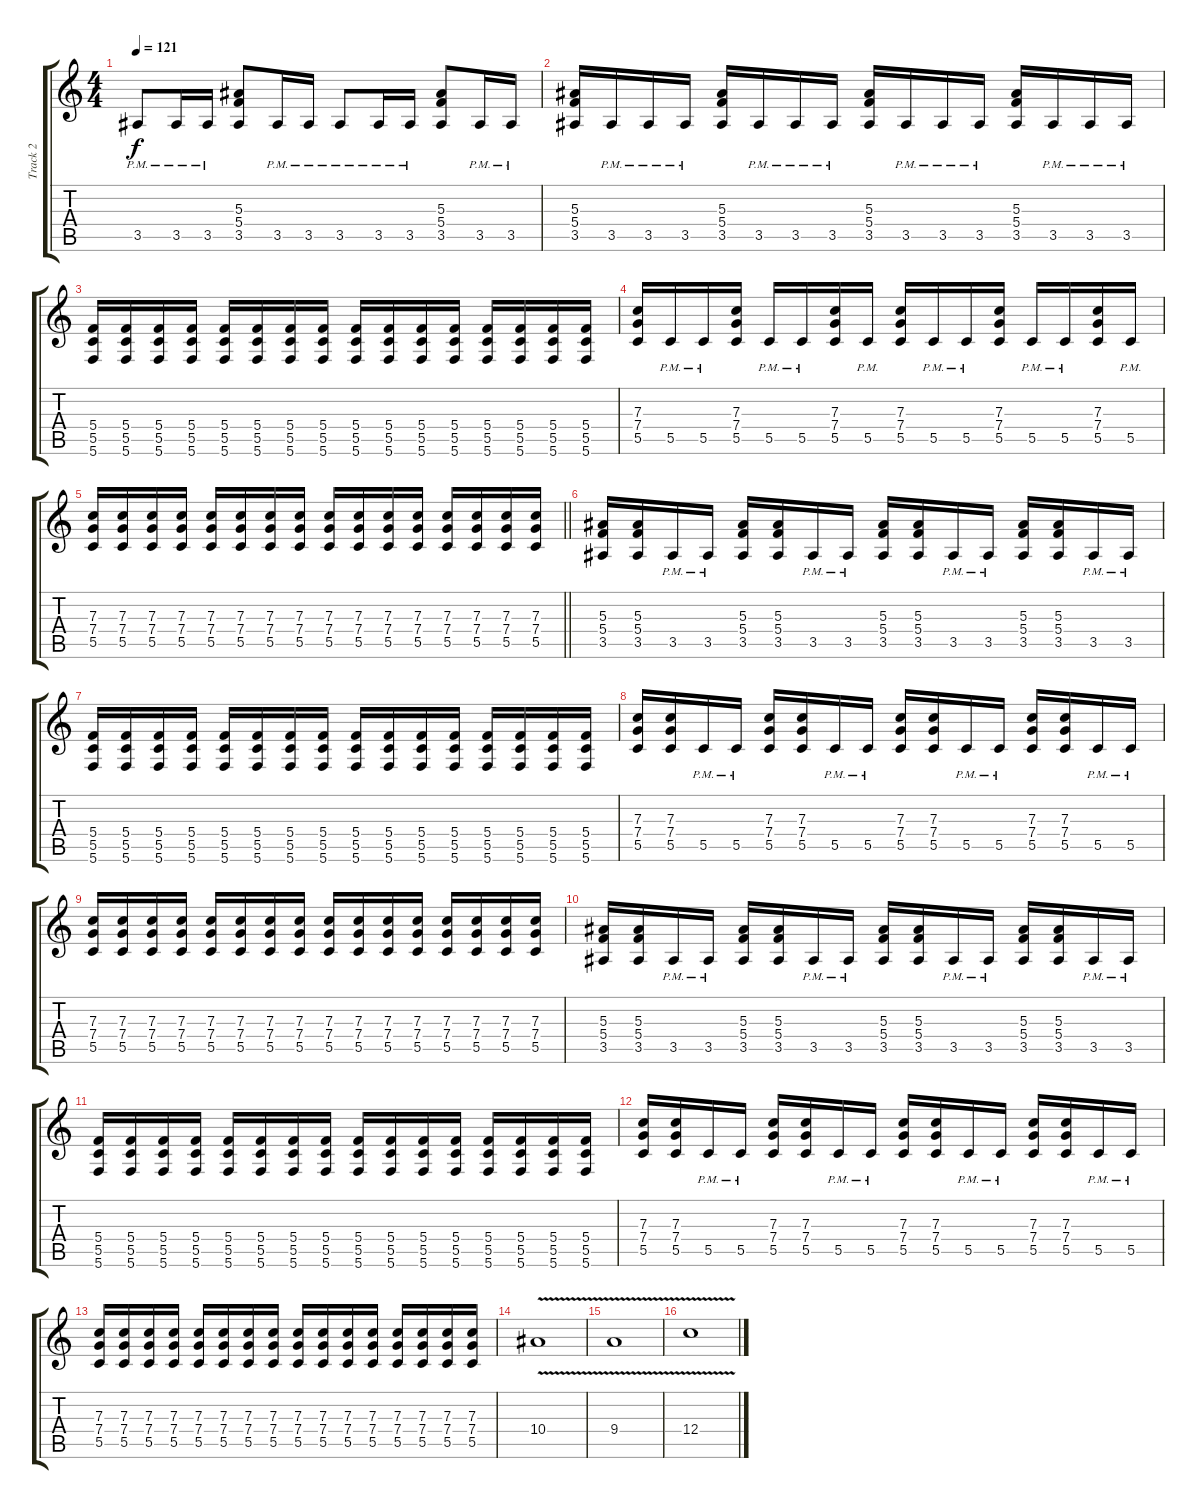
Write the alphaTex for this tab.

\track ("Track 2" "Track 2") {instrument overdrivenguitar}
\staff {score tabs}
\tuning (D4 A3 F3 C3 G2 C2) {hide}
\ts (4 4)
\tempo 121
\clef g2
\ks c
3.5{pm}.8{dy f} 3.5{pm}.16 3.5{pm}.16 (5.3 5.4 3.5).8 3.5{pm}.16 3.5{pm}.16 3.5{pm}.8 3.5{pm}.16 3.5{pm}.16 (5.3 5.4 3.5).8 3.5{pm}.16 3.5{pm}.16 |
(5.3 5.4 3.5).16 3.5{pm}.16 3.5{pm}.16 3.5{pm}.16 (5.3 5.4 3.5).16 3.5{pm}.16 3.5{pm}.16 3.5{pm}.16 (5.3 5.4 3.5).16 3.5{pm}.16 3.5{pm}.16 3.5{pm}.16 (5.3 5.4 3.5).16 3.5{pm}.16 3.5{pm}.16 3.5{pm}.16 |
(5.4 5.5 5.6).16 (5.4 5.5 5.6).16 (5.4 5.5 5.6).16 (5.4 5.5 5.6).16 (5.4 5.5 5.6).16 (5.4 5.5 5.6).16 (5.4 5.5 5.6).16 (5.4 5.5 5.6).16 (5.4 5.5 5.6).16 (5.4 5.5 5.6).16 (5.4 5.5 5.6).16 (5.4 5.5 5.6).16 (5.4 5.5 5.6).16 (5.4 5.5 5.6).16 (5.4 5.5 5.6).16 (5.4 5.5 5.6).16 |
(7.3 7.4 5.5).16 5.5{pm}.16 5.5{pm}.16 (7.3 7.4 5.5).16 5.5{pm}.16 5.5{pm}.16 (7.3 7.4 5.5).16 5.5{pm}.16 (7.3 7.4 5.5).16 5.5{pm}.16 5.5{pm}.16 (7.3 7.4 5.5).16 5.5{pm}.16 5.5{pm}.16 (7.3 7.4 5.5).16 5.5{pm}.16 |
\barLineRight lightlight
(7.3 7.4 5.5).16 (7.3 7.4 5.5).16 (7.3 7.4 5.5).16 (7.3 7.4 5.5).16 (7.3 7.4 5.5).16 (7.3 7.4 5.5).16 (7.3 7.4 5.5).16 (7.3 7.4 5.5).16 (7.3 7.4 5.5).16 (7.3 7.4 5.5).16 (7.3 7.4 5.5).16 (7.3 7.4 5.5).16 (7.3 7.4 5.5).16 (7.3 7.4 5.5).16 (7.3 7.4 5.5).16 (7.3 7.4 5.5).16 |
\section ("" "")
(5.3 5.4 3.5).16 (5.3 5.4 3.5).16 3.5{pm}.16 3.5{pm}.16 (5.3 5.4 3.5).16 (5.3 5.4 3.5).16 3.5{pm}.16 3.5{pm}.16 (5.3 5.4 3.5).16 (5.3 5.4 3.5).16 3.5{pm}.16 3.5{pm}.16 (5.3 5.4 3.5).16 (5.3 5.4 3.5).16 3.5{pm}.16 3.5{pm}.16 |
(5.4 5.5 5.6).16 (5.4 5.5 5.6).16 (5.4 5.5 5.6).16 (5.4 5.5 5.6).16 (5.4 5.5 5.6).16 (5.4 5.5 5.6).16 (5.4 5.5 5.6).16 (5.4 5.5 5.6).16 (5.4 5.5 5.6).16 (5.4 5.5 5.6).16 (5.4 5.5 5.6).16 (5.4 5.5 5.6).16 (5.4 5.5 5.6).16 (5.4 5.5 5.6).16 (5.4 5.5 5.6).16 (5.4 5.5 5.6).16 |
(7.3 7.4 5.5).16 (7.3 7.4 5.5).16 5.5{pm}.16 5.5{pm}.16 (7.3 7.4 5.5).16 (7.3 7.4 5.5).16 5.5{pm}.16 5.5{pm}.16 (7.3 7.4 5.5).16 (7.3 7.4 5.5).16 5.5{pm}.16 5.5{pm}.16 (7.3 7.4 5.5).16 (7.3 7.4 5.5).16 5.5{pm}.16 5.5{pm}.16 |
(7.3 7.4 5.5).16 (7.3 7.4 5.5).16 (7.3 7.4 5.5).16 (7.3 7.4 5.5).16 (7.3 7.4 5.5).16 (7.3 7.4 5.5).16 (7.3 7.4 5.5).16 (7.3 7.4 5.5).16 (7.3 7.4 5.5).16 (7.3 7.4 5.5).16 (7.3 7.4 5.5).16 (7.3 7.4 5.5).16 (7.3 7.4 5.5).16 (7.3 7.4 5.5).16 (7.3 7.4 5.5).16 (7.3 7.4 5.5).16 |
(5.3 5.4 3.5).16 (5.3 5.4 3.5).16 3.5{pm}.16 3.5{pm}.16 (5.3 5.4 3.5).16 (5.3 5.4 3.5).16 3.5{pm}.16 3.5{pm}.16 (5.3 5.4 3.5).16 (5.3 5.4 3.5).16 3.5{pm}.16 3.5{pm}.16 (5.3 5.4 3.5).16 (5.3 5.4 3.5).16 3.5{pm}.16 3.5{pm}.16 |
(5.4 5.5 5.6).16 (5.4 5.5 5.6).16 (5.4 5.5 5.6).16 (5.4 5.5 5.6).16 (5.4 5.5 5.6).16 (5.4 5.5 5.6).16 (5.4 5.5 5.6).16 (5.4 5.5 5.6).16 (5.4 5.5 5.6).16 (5.4 5.5 5.6).16 (5.4 5.5 5.6).16 (5.4 5.5 5.6).16 (5.4 5.5 5.6).16 (5.4 5.5 5.6).16 (5.4 5.5 5.6).16 (5.4 5.5 5.6).16 |
(7.3 7.4 5.5).16 (7.3 7.4 5.5).16 5.5{pm}.16 5.5{pm}.16 (7.3 7.4 5.5).16 (7.3 7.4 5.5).16 5.5{pm}.16 5.5{pm}.16 (7.3 7.4 5.5).16 (7.3 7.4 5.5).16 5.5{pm}.16 5.5{pm}.16 (7.3 7.4 5.5).16 (7.3 7.4 5.5).16 5.5{pm}.16 5.5{pm}.16 |
(7.3 7.4 5.5).16 (7.3 7.4 5.5).16 (7.3 7.4 5.5).16 (7.3 7.4 5.5).16 (7.3 7.4 5.5).16 (7.3 7.4 5.5).16 (7.3 7.4 5.5).16 (7.3 7.4 5.5).16 (7.3 7.4 5.5).16 (7.3 7.4 5.5).16 (7.3 7.4 5.5).16 (7.3 7.4 5.5).16 (7.3 7.4 5.5).16 (7.3 7.4 5.5).16 (7.3 7.4 5.5).16 (7.3 7.4 5.5).16 |
10.4{v}.1 |
9.4{v}.1 |
12.4{v}.1
